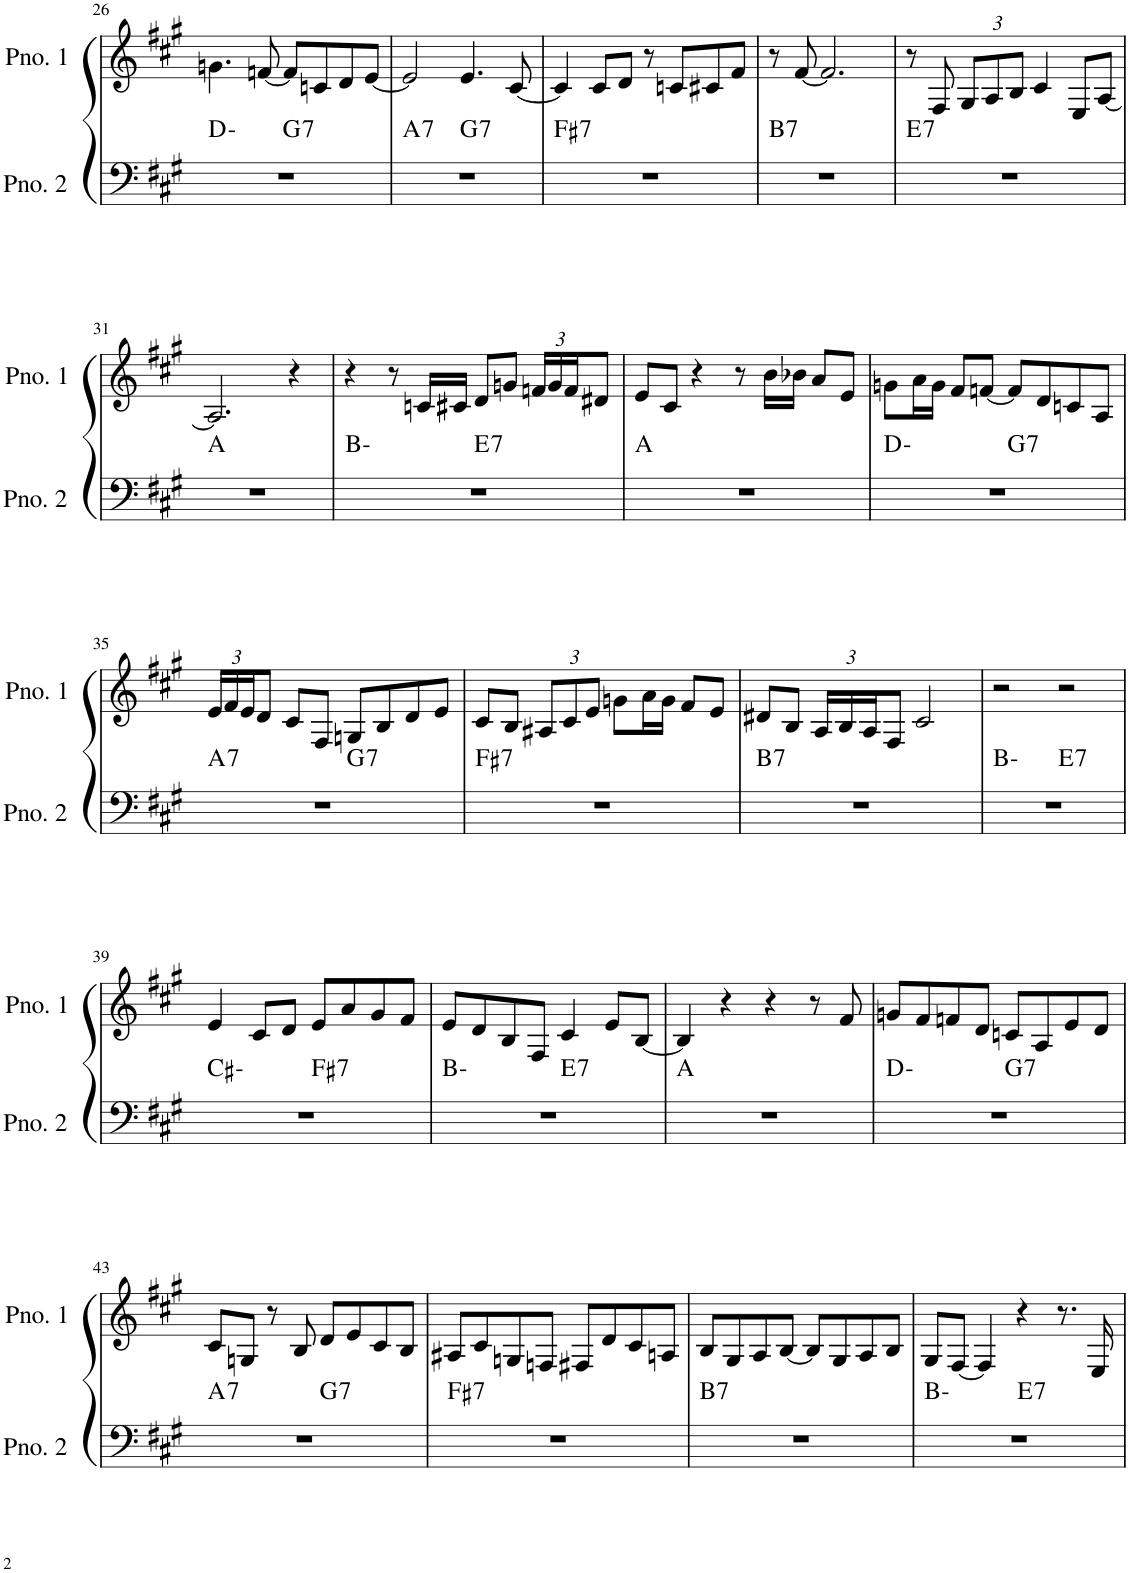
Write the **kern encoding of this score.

**kern	**harte	**kern
*part2	*part2	*part1
*staff2	*	*staff1
*I"ピアノ 2	*	*I"ピアノ 1
!!LO:PB:g=z
*clefF4	*	*clefG2
*k[f#c#g#]	*	*k[f#c#g#]
*M4/4	*	*M4/4
=26	=26	=26
*^	*	*
1r	2ryy	D:min	4.gn\
.	.	.	[8fn/
!	!	!LO:H:kt=7	!
.	2ryy	G:7	8f/L]
.	.	.	8cn/
.	.	.	8d/
.	.	.	[8e/J
=27	=27	=27	=27
!	!	!LO:H:kt=7	!
1r	2ryy	A:7	2e/]
!	!	!LO:H:kt=7	!
.	2ryy	G:7	4.e/
.	.	.	[8c#/
=28	=28	=28	=28
!	!	!LO:H:kt=7	!
*v	*v	*	*
1r	F#:7	4c#/]
.	.	8c#/L
.	.	8d/J
.	.	8r
.	.	8cn/L
.	.	8c#X/
.	.	8f#/J
=29	=29	=29
!	!LO:H:kt=7	!
1r	B:7	8r
.	.	[8f#/
.	.	2.f#/]
=30	=30	=30
!	!LO:H:kt=7	!
1r	E:7	8r
.	.	8F#/
*	*	*Xbrackettup
.	.	12G#/L
.	.	12A/
.	.	12B/J
.	.	4c#/
.	.	8E/L
.	.	[8A/J
!!LO:LB:g=z
=31	=31	=31
1r	A:maj	2.A/]
.	.	4r
=32	=32	=32
*^	*	*
1r	2ryy	B:min	4r
.	.	.	8r
.	.	.	16cn/LL
.	.	.	16c#X/JJ
!	!	!LO:H:kt=7	!
.	2ryy	E:7	8d/L
.	.	.	8gn/J
.	.	.	24fn/LL
.	.	.	24g/
.	.	.	24f/J
.	.	.	8d#X/J
*v	*v	*	*
=33	=33	=33
1r	A:maj	8e/L
.	.	8c#/J
.	.	4r
.	.	8r
.	.	16b\LL
.	.	16b-X\JJ
.	.	8a/L
.	.	8e/J
=34	=34	=34
*^	*	*
1r	2ryy	D:min	8gn\L
.	.	.	16a\L
.	.	.	16g\JJ
.	.	.	8f#/L
.	.	.	[8fn/J
!	!	!LO:H:kt=7	!
.	2ryy	G:7	8f/L]
.	.	.	8d/
.	.	.	8cn/
.	.	.	8A/J
!!LO:LB:g=z
=35	=35	=35	=35
!	!	!LO:H:kt=7	!
1r	2ryy	A:7	24e/LL
.	.	.	24f#/
.	.	.	24e/J
.	.	.	8d/J
.	.	.	8c#/L
.	.	.	8F#/J
!	!	!LO:H:kt=7	!
.	2ryy	G:7	8Gn/L
.	.	.	8B/
.	.	.	8d/
.	.	.	8e/J
=36	=36	=36	=36
!	!	!LO:H:kt=7	!
*v	*v	*	*
1r	F#:7	8c#/L
.	.	8B/J
.	.	12A#X/L
.	.	12c#/
.	.	12e/J
.	.	8gn\L
.	.	16a\L
.	.	16g\JJ
.	.	8f#/L
.	.	8e/J
=37	=37	=37
!	!LO:H:kt=7	!
1r	B:7	8d#X/L
.	.	8B/J
.	.	24A/LL
.	.	24B/
.	.	24A/J
.	.	8F#/J
.	.	2c#/
=38	=38	=38
*^	*	*
1r	2ryy	B:min	2r
!	!	!LO:H:kt=7	!
.	2ryy	E:7	2r
!!LO:LB:g=z
=39	=39	=39	=39
1r	2ryy	C#:min	4e/
.	.	.	8c#/L
.	.	.	8d/J
!	!	!LO:H:kt=7	!
.	2ryy	F#:7	8e/L
.	.	.	8a/
.	.	.	8g#/
.	.	.	8f#/J
=40	=40	=40	=40
1r	2ryy	B:min	8e/L
.	.	.	8d/
.	.	.	8B/
.	.	.	8F#/J
!	!	!LO:H:kt=7	!
.	2ryy	E:7	4c#/
.	.	.	8e/L
.	.	.	[8B/J
*v	*v	*	*
=41	=41	=41
1r	A:maj	4B/]
.	.	4r
.	.	4r
.	.	8r
.	.	8f#/
=42	=42	=42
*^	*	*
1r	2ryy	D:min	8gn/L
.	.	.	8f#/
.	.	.	8fn/
.	.	.	8d/J
!	!	!LO:H:kt=7	!
.	2ryy	G:7	8cn/L
.	.	.	8A/
.	.	.	8e/
.	.	.	8d/J
!!LO:LB:g=z
=43	=43	=43	=43
!	!	!LO:H:kt=7	!
1r	2ryy	A:7	8c#/L
.	.	.	8Gn/J
.	.	.	8r
.	.	.	8B/
!	!	!LO:H:kt=7	!
.	2ryy	G:7	8d/L
.	.	.	8e/
.	.	.	8c#/
.	.	.	8B/J
=44	=44	=44	=44
!	!	!LO:H:kt=7	!
*v	*v	*	*
1r	F#:7	8A#X/L
.	.	8c#/
.	.	8Gn/
.	.	8Fn/J
.	.	8F#X/L
.	.	8d/
.	.	8c#/
.	.	8An/J
=45	=45	=45
!	!LO:H:kt=7	!
1r	B:7	8B/L
.	.	8G#/
.	.	8A/
.	.	[8B/J
.	.	8B/L]
.	.	8G#/
.	.	8A/
.	.	8B/J
=46	=46	=46
*^	*	*
1r	2ryy	B:min	8G#/L
.	.	.	[8F#/J
.	.	.	4F#/]
!	!	!LO:H:kt=7	!
.	2ryy	E:7	4r
.	.	.	8.r
.	.	.	16E/
*v	*v	*	*
=	=	=
*-	*-	*-
